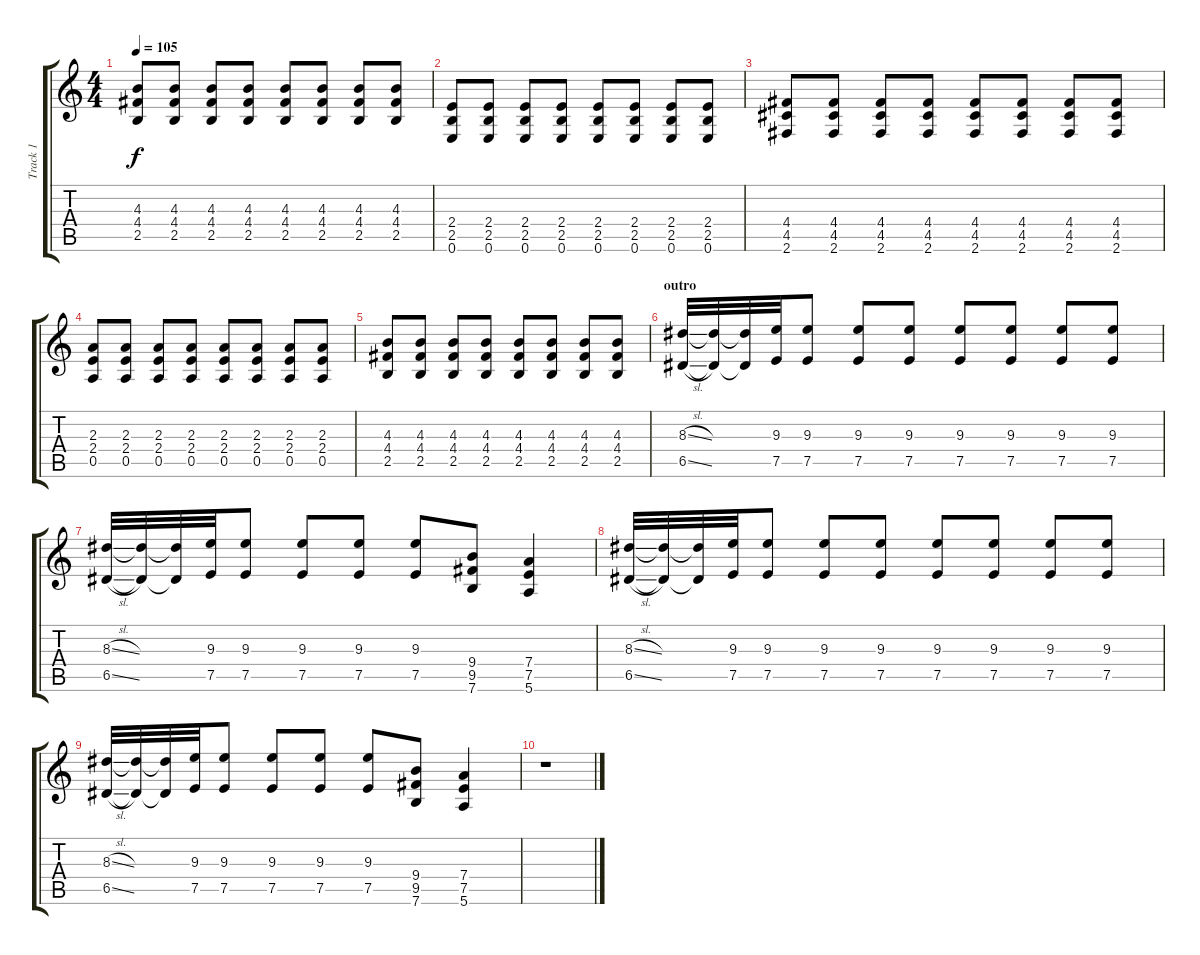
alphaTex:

\track ("Track 1" "Track 1") {instrument distortionguitar}
\staff {score tabs}
\tuning (E4 B3 G3 D3 A2 E2) {hide}
\ts (4 4)
\tempo 105
\clef g2
\ks c
(4.3 4.4 2.5).8{dy f} (4.3 4.4 2.5).8 (4.3 4.4 2.5).8 (4.3 4.4 2.5).8 (4.3 4.4 2.5).8 (4.3 4.4 2.5).8 (4.3 4.4 2.5).8 (4.3 4.4 2.5).8 |
(2.4 2.5 0.6).8 (2.4 2.5 0.6).8 (2.4 2.5 0.6).8 (2.4 2.5 0.6).8 (2.4 2.5 0.6).8 (2.4 2.5 0.6).8 (2.4 2.5 0.6).8 (2.4 2.5 0.6).8 |
(4.4 4.5 2.6).8 (4.4 4.5 2.6).8 (4.4 4.5 2.6).8 (4.4 4.5 2.6).8 (4.4 4.5 2.6).8 (4.4 4.5 2.6).8 (4.4 4.5 2.6).8 (4.4 4.5 2.6).8 |
(2.3 2.4 0.5).8 (2.3 2.4 0.5).8 (2.3 2.4 0.5).8 (2.3 2.4 0.5).8 (2.3 2.4 0.5).8 (2.3 2.4 0.5).8 (2.3 2.4 0.5).8 (2.3 2.4 0.5).8 |
(4.3 4.4 2.5).8 (4.3 4.4 2.5).8 (4.3 4.4 2.5).8 (4.3 4.4 2.5).8 (4.3 4.4 2.5).8 (4.3 4.4 2.5).8 (4.3 4.4 2.5).8 (4.3 4.4 2.5).8 |
\section ("" "outro")
(8.3{sl} 6.5{sl}).32 (8.3{t} 6.5{t}).32 (8.3{t} 6.5{t}).32 (9.3 7.5).32 (9.3 7.5).8 (9.3 7.5).8 (9.3 7.5).8 (9.3 7.5).8 (9.3 7.5).8 (9.3 7.5).8 (9.3 7.5).8 |
(8.3{sl} 6.5{sl}).32 (8.3{t} 6.5{t}).32 (8.3{t} 6.5{t}).32 (9.3 7.5).32 (9.3 7.5).8 (9.3 7.5).8 (9.3 7.5).8 (9.3 7.5).8 (9.4 9.5 7.6).8 (7.4 7.5 5.6).4 |
(8.3{sl} 6.5{sl}).32 (8.3{t} 6.5{t}).32 (8.3{t} 6.5{t}).32 (9.3 7.5).32 (9.3 7.5).8 (9.3 7.5).8 (9.3 7.5).8 (9.3 7.5).8 (9.3 7.5).8 (9.3 7.5).8 (9.3 7.5).8 |
(8.3{sl} 6.5{sl}).32 (8.3{t} 6.5{t}).32 (8.3{t} 6.5{t}).32 (9.3 7.5).32 (9.3 7.5).8 (9.3 7.5).8 (9.3 7.5).8 (9.3 7.5).8 (9.4 9.5 7.6).8 (7.4 7.5 5.6).4 |
r.1
